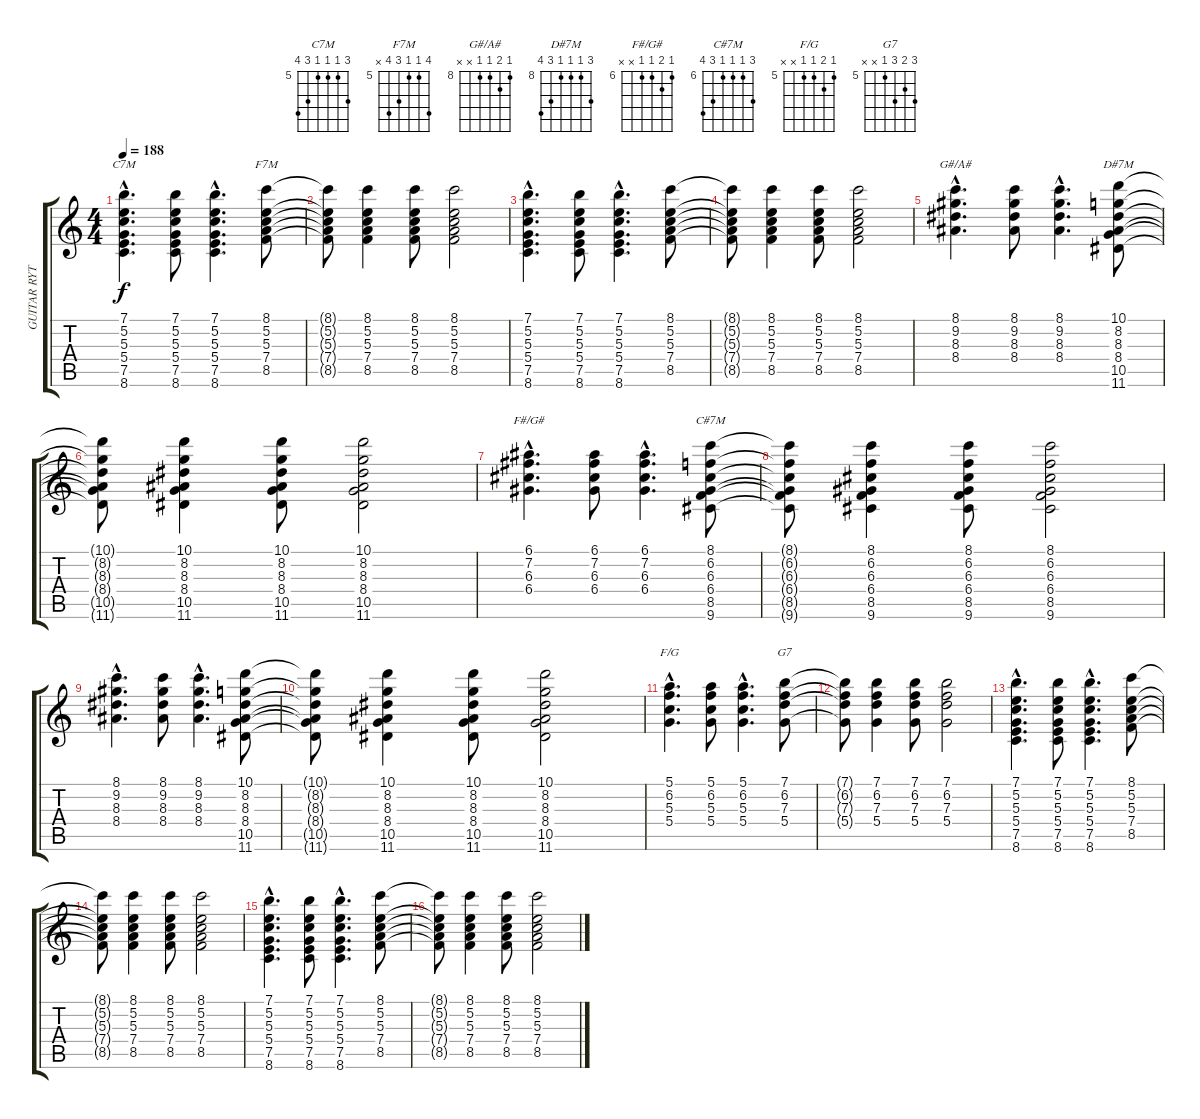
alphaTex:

\track ("GUITAR RYTHM" "GUITAR RYT") {instrument acousticguitarnylon}
\staff {score tabs}
\tuning (E4 B3 G3 D3 A2 E2) {hide}
\chord ("C7M" 7 5 5 5 7 8) {firstfret 5}
\chord ("F7M" 8 5 5 7 8 x) {firstfret 5}
\chord ("G#/A#" 8 9 8 8 x x) {firstfret 8}
\chord ("D#7M" 10 8 8 8 10 11) {firstfret 8}
\chord ("F#/G#" 6 7 6 6 x x) {firstfret 6}
\chord ("C#7M" 8 6 6 6 8 9) {firstfret 6}
\chord ("F/G" 5 6 5 5 x x) {firstfret 5}
\chord ("G7" 7 6 7 5 x x) {firstfret 5}
\ts (4 4)
\tempo 188
\clef g2
\ks c
(7.1{hac} 5.2{hac} 5.3{hac} 5.4{hac} 7.5{hac} 8.6{hac}).4{d ch "C7M" dy f} (7.1 5.2 5.3 5.4 7.5 8.6).8 (7.1{hac} 5.2{hac} 5.3{hac} 5.4{hac} 7.5{hac} 8.6{hac}).4{d} (8.1 5.2 5.3 7.4 8.5).8{ch "F7M"} |
(8.1{t} 5.2{t} 5.3{t} 7.4{t} 8.5{t}).8 (8.1 5.2 5.3 7.4 8.5).4 (8.1 5.2 5.3 7.4 8.5).8 (8.1 5.2 5.3 7.4 8.5).2 |
(7.1{hac} 5.2{hac} 5.3{hac} 5.4{hac} 7.5{hac} 8.6{hac}).4{d} (7.1 5.2 5.3 5.4 7.5 8.6).8 (7.1{hac} 5.2{hac} 5.3{hac} 5.4{hac} 7.5{hac} 8.6{hac}).4{d} (8.1 5.2 5.3 7.4 8.5).8 |
(8.1{t} 5.2{t} 5.3{t} 7.4{t} 8.5{t}).8 (8.1 5.2 5.3 7.4 8.5).4 (8.1 5.2 5.3 7.4 8.5).8 (8.1 5.2 5.3 7.4 8.5).2 |
(8.1{hac} 9.2{hac} 8.3{hac} 8.4{hac}).4{d ch "G#/A#"} (8.1 9.2 8.3 8.4).8 (8.1{hac} 9.2{hac} 8.3{hac} 8.4{hac}).4{d} (10.1 8.2 8.3 8.4 10.5 11.6).8{ch "D#7M"} |
(10.1{t} 8.2{t} 8.3{t} 8.4{t} 10.5{t} 11.6{t}).8 (10.1 8.2 8.3 8.4 10.5 11.6).4 (10.1 8.2 8.3 8.4 10.5 11.6).8 (10.1 8.2 8.3 8.4 10.5 11.6).2 |
(6.1{hac} 7.2{hac} 6.3{hac} 6.4{hac}).4{d ch "F#/G#"} (6.1 7.2 6.3 6.4).8 (6.1{hac} 7.2{hac} 6.3{hac} 6.4{hac}).4{d} (8.1 6.2 6.3 6.4 8.5 9.6).8{ch "C#7M"} |
(8.1{t} 6.2{t} 6.3{t} 6.4{t} 8.5{t} 9.6{t}).8 (8.1 6.2 6.3 6.4 8.5 9.6).4 (8.1 6.2 6.3 6.4 8.5 9.6).8 (8.1 6.2 6.3 6.4 8.5 9.6).2 |
(8.1{hac} 9.2{hac} 8.3{hac} 8.4{hac}).4{d} (8.1 9.2 8.3 8.4).8 (8.1{hac} 9.2{hac} 8.3{hac} 8.4{hac}).4{d} (10.1 8.2 8.3 8.4 10.5 11.6).8 |
(10.1{t} 8.2{t} 8.3{t} 8.4{t} 10.5{t} 11.6{t}).8 (10.1 8.2 8.3 8.4 10.5 11.6).4 (10.1 8.2 8.3 8.4 10.5 11.6).8 (10.1 8.2 8.3 8.4 10.5 11.6).2 |
(5.1{hac} 6.2{hac} 5.3{hac} 5.4{hac}).4{d ch "F/G"} (5.1 6.2 5.3 5.4).8 (5.1{hac} 6.2{hac} 5.3{hac} 5.4{hac}).4{d} (7.1 6.2 7.3 5.4).8{ch "G7"} |
(7.1{t} 6.2{t} 7.3{t} 5.4{t}).8 (7.1 6.2 7.3 5.4).4 (7.1 6.2 7.3 5.4).8 (7.1 6.2 7.3 5.4).2 |
(7.1{hac} 5.2{hac} 5.3{hac} 5.4{hac} 7.5{hac} 8.6{hac}).4{d} (7.1 5.2 5.3 5.4 7.5 8.6).8 (7.1{hac} 5.2{hac} 5.3{hac} 5.4{hac} 7.5{hac} 8.6{hac}).4{d} (8.1 5.2 5.3 7.4 8.5).8 |
(8.1{t} 5.2{t} 5.3{t} 7.4{t} 8.5{t}).8 (8.1 5.2 5.3 7.4 8.5).4 (8.1 5.2 5.3 7.4 8.5).8 (8.1 5.2 5.3 7.4 8.5).2 |
(7.1{hac} 5.2{hac} 5.3{hac} 5.4{hac} 7.5{hac} 8.6{hac}).4{d} (7.1 5.2 5.3 5.4 7.5 8.6).8 (7.1{hac} 5.2{hac} 5.3{hac} 5.4{hac} 7.5{hac} 8.6{hac}).4{d} (8.1 5.2 5.3 7.4 8.5).8 |
(8.1{t} 5.2{t} 5.3{t} 7.4{t} 8.5{t}).8 (8.1 5.2 5.3 7.4 8.5).4 (8.1 5.2 5.3 7.4 8.5).8 (8.1 5.2 5.3 7.4 8.5).2
